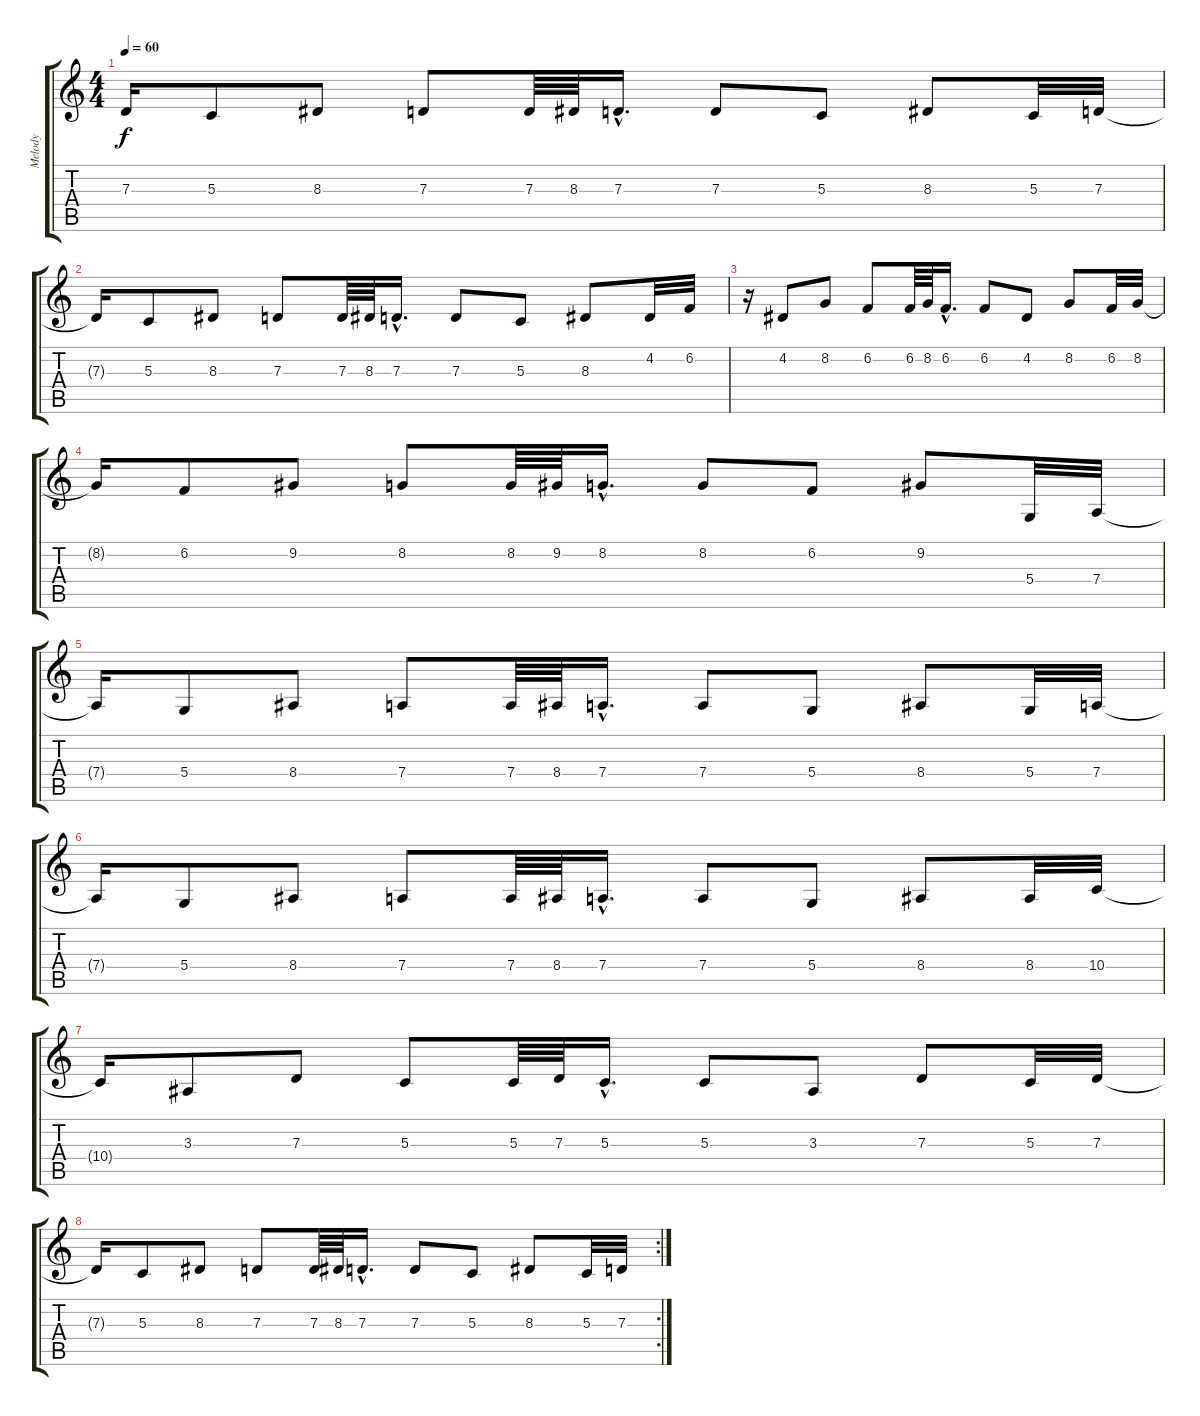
\track ("Melody" "Melody") {instrument clavinet}
\staff {score tabs}
\tuning (E4 B3 G3 D3 A2 E2) {hide}
\ts (4 4)
\tempo 60
\clef g2
\ks c
7.3{t}.16{dy f} 5.3.8 8.3.8 7.3.8 7.3.64 8.3.64 7.3{hac}.16{d} 7.3.8 5.3.8 8.3.8 5.3.32 7.3.32 |
7.3{t}.16 5.3.8 8.3.8 7.3.8 7.3.64 8.3.64 7.3{hac}.16{d} 7.3.8 5.3.8 8.3.8 4.2.32 6.2.32 |
r.16 4.2.8 8.2.8 6.2.8 6.2.64 8.2.64 6.2{hac}.16{d} 6.2.8 4.2.8 8.2.8 6.2.32 8.2.32 |
8.2{t}.16 6.2.8 9.2.8 8.2.8 8.2.64 9.2.64 8.2{hac}.16{d} 8.2.8 6.2.8 9.2.8 5.4.32 7.4.32 |
7.4{t}.16 5.4.8 8.4.8 7.4.8 7.4.64 8.4.64 7.4{hac}.16{d} 7.4.8 5.4.8 8.4.8 5.4.32 7.4.32 |
7.4{t}.16 5.4.8 8.4.8 7.4.8 7.4.64 8.4.64 7.4{hac}.16{d} 7.4.8 5.4.8 8.4.8 8.4.32 10.4.32 |
10.4{t}.16 3.3.8 7.3.8 5.3.8 5.3.64 7.3.64 5.3{hac}.16{d} 5.3.8 3.3.8 7.3.8 5.3.32 7.3.32 |
\rc 2
7.3{t}.16 5.3.8 8.3.8 7.3.8 7.3.64 8.3.64 7.3{hac}.16{d} 7.3.8 5.3.8 8.3.8 5.3.32 7.3.32
